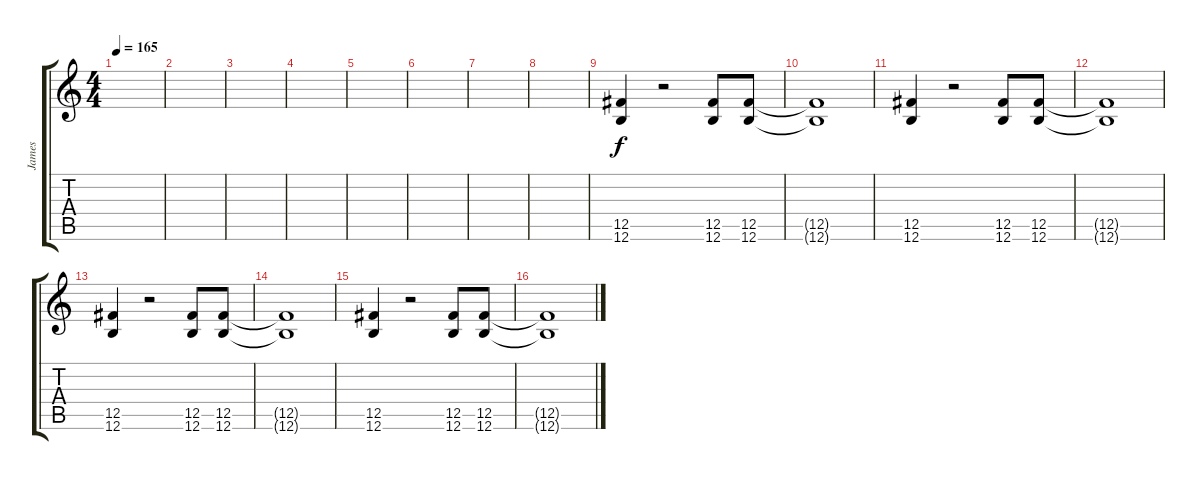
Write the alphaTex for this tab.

\track ("James" "James") {instrument distortionguitar}
\staff {score tabs}
\tuning (Db4 Ab3 E3 B2 Gb2 B1) {hide}
\ts (4 4)
\tempo 165
\clef g2
\ks c
|
|
|
|
|
|
|
|
(12.5 12.6).4 r.2 (12.5 12.6).8 (12.5 12.6).8 |
(12.5{t} 12.6{t}).1 |
(12.5 12.6).4 r.2 (12.5 12.6).8 (12.5 12.6).8 |
(12.5{t} 12.6{t}).1 |
(12.5 12.6).4 r.2 (12.5 12.6).8 (12.5 12.6).8 |
(12.5{t} 12.6{t}).1 |
(12.5 12.6).4 r.2 (12.5 12.6).8 (12.5 12.6).8 |
(12.5{t} 12.6{t}).1
